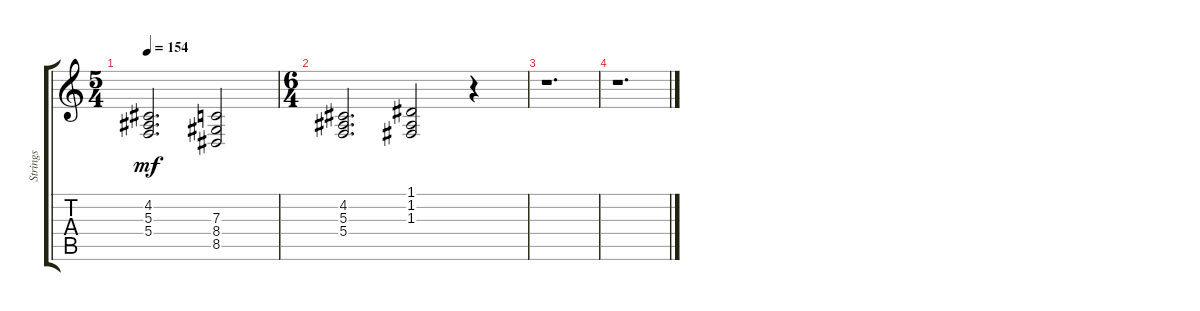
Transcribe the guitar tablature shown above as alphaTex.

\track ("Strings" "Strings") {instrument stringensemble2}
\staff {score tabs}
\tuning (D4 A3 F3 C3 G2 C2) {hide}
\ts (5 4)
\tempo 154
\clef g2
\ks aminor
(4.2 5.3 5.4).2{d dy mf} (7.3 8.4 8.5).2 |
\ts (6 4)
(4.2 5.3 5.4).2{d} (1.1 1.2 1.3).2 r.4 |
r.1{d} |
r.1{d}
